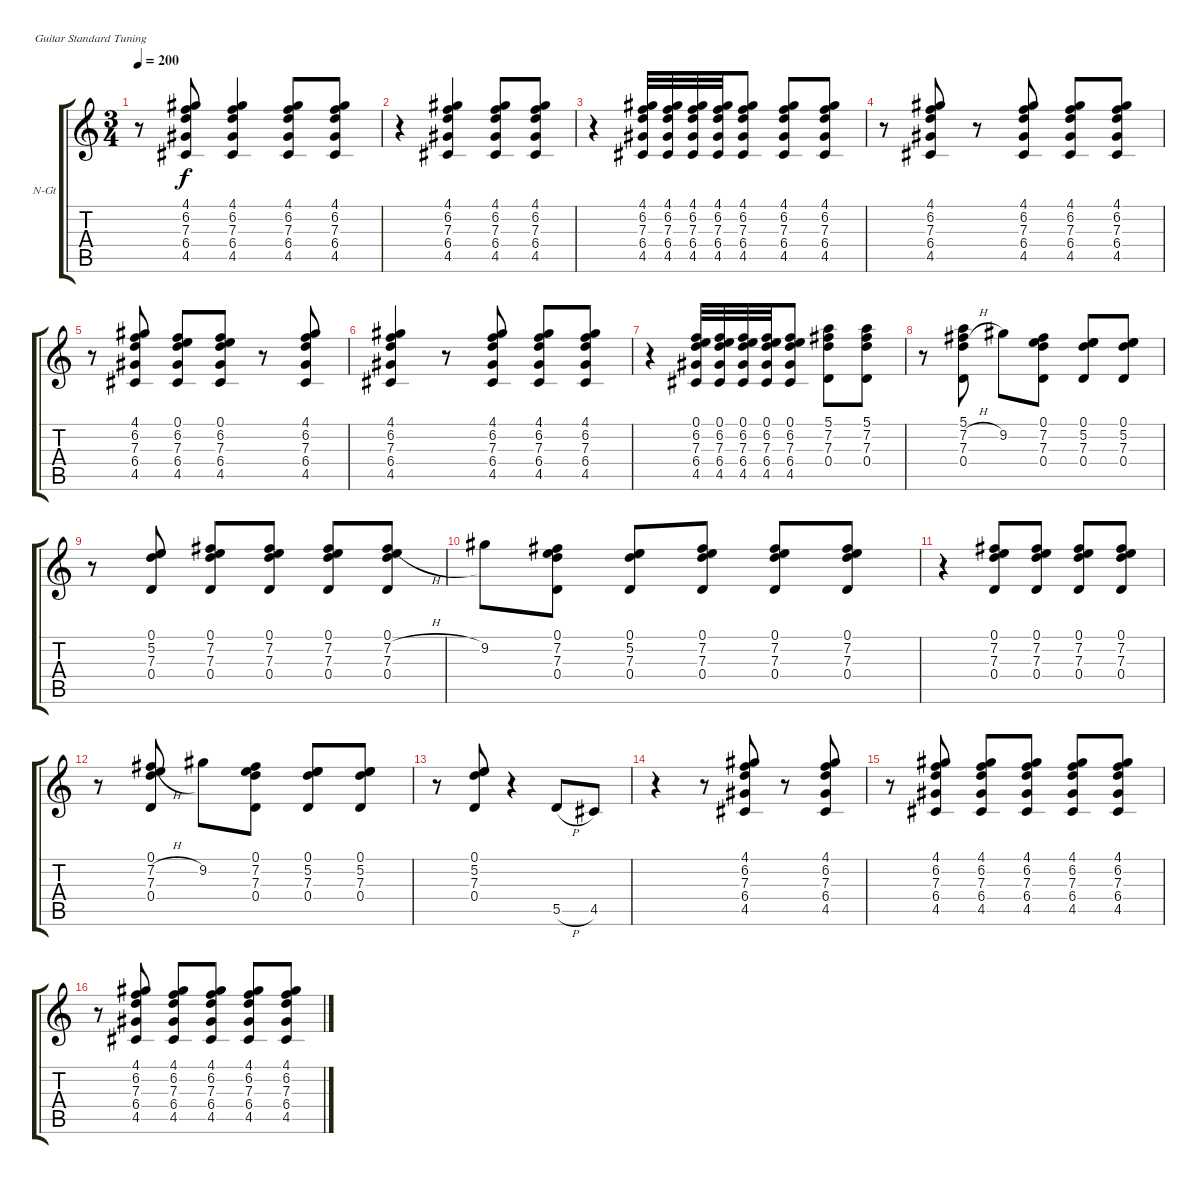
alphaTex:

\bracketExtendMode groupsimilarinstruments
\firstSystemTrackNameOrientation horizontal
\otherSystemsTrackNameOrientation horizontal
\track ("Piste 1" "N-Gt") {instrument acousticguitarnylon}
\staff {score tabs}
\tuning (E4 B3 G3 D3 A2 E2)
\ts (3 4)
\tempo 200
\clef g2
\ks c
r.8{dy f} (4.1 6.2 7.3 6.4 4.5).8 (4.1 6.2 7.3 6.4 4.5).4 (4.1 6.2 7.3 6.4 4.5).8 (4.1 6.2 7.3 6.4 4.5).8 |
r.4 (4.1 6.2 7.3 6.4 4.5).4 (4.1 6.2 7.3 6.4 4.5).8 (4.1 6.2 7.3 6.4 4.5).8 |
r.4 (4.1 6.2 7.3 6.4 4.5).32 (4.1 6.2 7.3 6.4 4.5).32 (4.1 6.2 7.3 6.4 4.5).32 (4.1 6.2 7.3 6.4 4.5).32 (4.1 6.2 7.3 6.4 4.5).8 (4.1 6.2 7.3 6.4 4.5).8 (4.1 6.2 7.3 6.4 4.5).8 |
r.8 (4.1 6.2 7.3 6.4 4.5).8 r.8 (4.1 6.2 7.3 6.4 4.5).8 (4.1 6.2 7.3 6.4 4.5).8 (4.1 6.2 7.3 6.4 4.5).8 |
r.8 (4.1 6.2 7.3 6.4 4.5).8 (0.1 6.2 7.3 6.4 4.5).8 (0.1 6.2 7.3 6.4 4.5).8 r.8 (4.1 6.2 7.3 6.4 4.5).8 |
(4.1 6.2 7.3 6.4 4.5).4 r.8 (4.1 6.2 7.3 6.4 4.5).8 (4.1 6.2 7.3 6.4 4.5).8 (4.1 6.2 7.3 6.4 4.5).8 |
r.4 (0.1 6.2 7.3 6.4 4.5).32 (0.1 6.2 7.3 6.4 4.5).32 (0.1 6.2 7.3 6.4 4.5).32 (0.1 6.2 7.3 6.4 4.5).32 (0.1 6.2 7.3 6.4 4.5).8 (5.1 7.2 7.3 0.4).8 (5.1 7.2 7.3 0.4).8 |
r.8 (5.1 7.2{h} 7.3 0.4).8 9.2.8 (0.1 7.2 7.3 0.4).8 (0.1 5.2 7.3 0.4).8 (0.1 5.2 7.3 0.4).8 |
r.8 (0.1 5.2 7.3 0.4).8 (0.1 7.2 7.3 0.4).8 (0.1 7.2 7.3 0.4).8 (0.1 7.2 7.3 0.4).8 (0.1 7.2{h} 7.3 0.4).8 |
9.2.8 (0.1 7.2 7.3 0.4).8 (0.1 5.2 7.3 0.4).8 (0.1 7.2 7.3 0.4).8 (0.1 7.2 7.3 0.4).8 (0.1 7.2 7.3 0.4).8 |
r.4 (0.1 7.2 7.3 0.4).8 (0.1 7.2 7.3 0.4).8 (0.1 7.2 7.3 0.4).8 (0.1 7.2 7.3 0.4).8 |
r.8 (0.1 7.2{h} 7.3 0.4).8 9.2.8 (0.1 7.2 7.3 0.4).8 (0.1 5.2 7.3 0.4).8 (0.1 5.2 7.3 0.4).8 |
r.8 (0.1 5.2 7.3 0.4).8 r.4 5.5{h}.8 4.5.8 |
r.4 r.8 (4.1 6.2 7.3 6.4 4.5).8 r.8 (4.1 6.2 7.3 6.4 4.5).8 |
r.8 (4.1 6.2 7.3 6.4 4.5).8 (4.1 6.2 7.3 6.4 4.5).8 (4.1 6.2 7.3 6.4 4.5).8 (4.1 6.2 7.3 6.4 4.5).8 (4.1 6.2 7.3 6.4 4.5).8 |
r.8 (4.1 6.2 7.3 6.4 4.5).8 (4.1 6.2 7.3 6.4 4.5).8 (4.1 6.2 7.3 6.4 4.5).8 (4.1 6.2 7.3 6.4 4.5).8 (4.1 6.2 7.3 6.4 4.5).8
